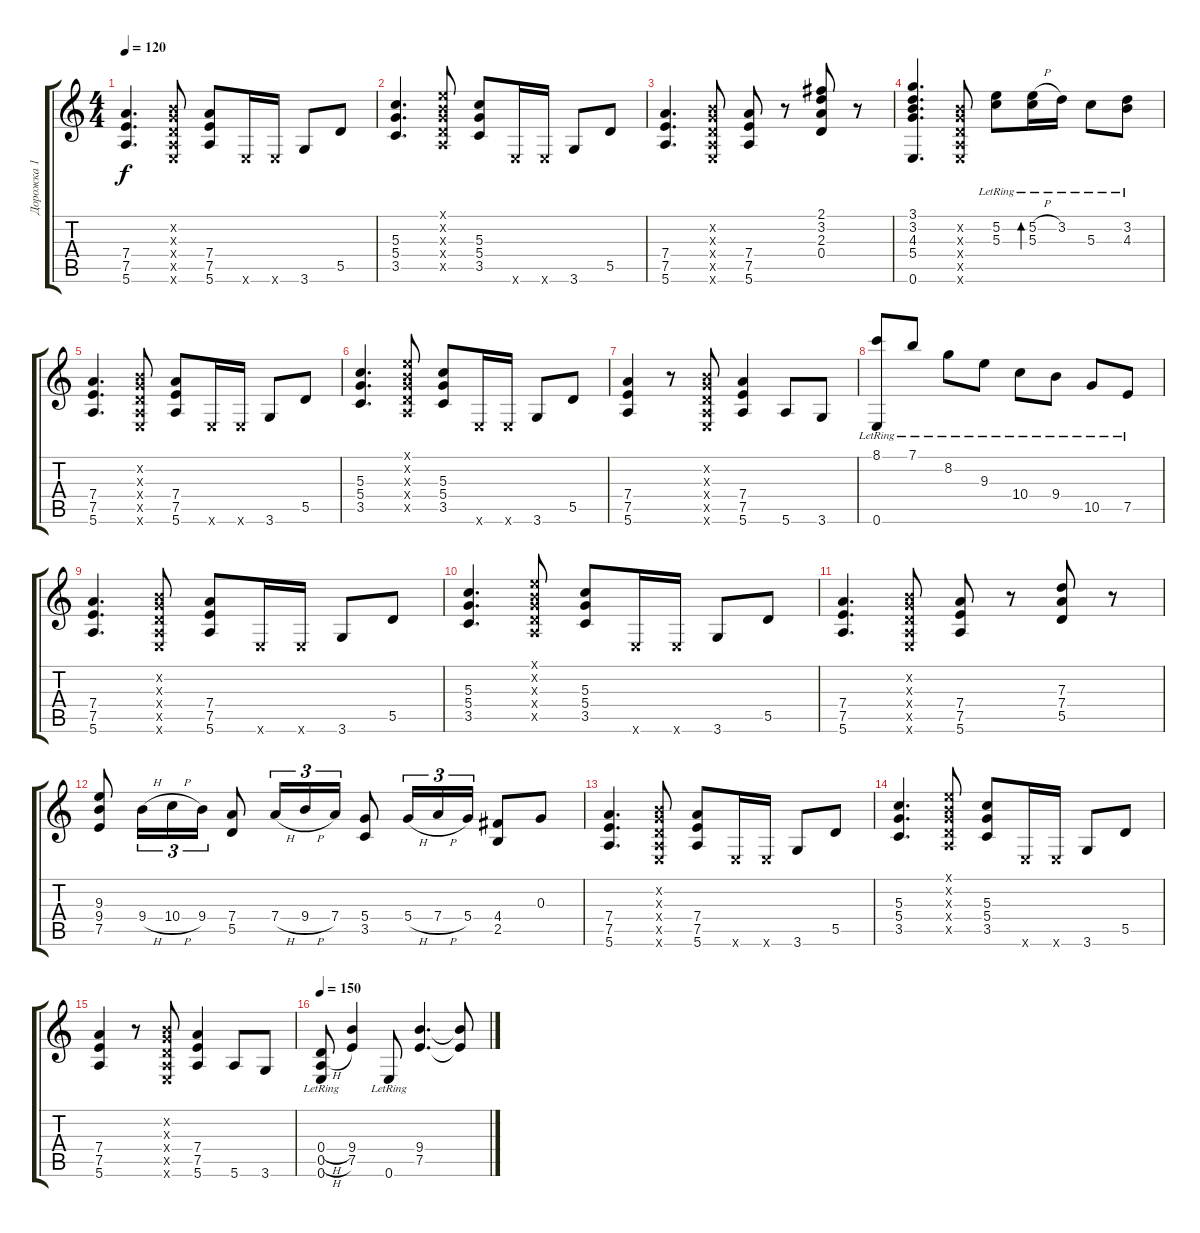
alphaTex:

\track ("Дорожка 1" "Дорожка 1") {instrument acousticguitarnylon}
\staff {score tabs}
\tuning (E4 B3 G3 D3 A2 E2) {hide}
\ts (4 4)
\tempo 120
\clef g2
\ks c
(7.4 7.5 5.6).4{d dy f} (0.2{x} 0.3{x} 0.4{x} 0.5{x} 0.6{x}).8 (7.4 7.5 5.6).8 0.6{x}.16 0.6{x}.16 3.6.8 5.5.8 |
(5.3 5.4 3.5).4{d} (0.1{x} 0.2{x} 0.3{x} 0.4{x} 0.5{x}).8 (5.3 5.4 3.5).8 0.6{x}.16 0.6{x}.16 3.6.8 5.5.8 |
(7.4 7.5 5.6).4{d} (0.2{x} 0.3{x} 0.4{x} 0.5{x} 0.6{x}).8 (7.4 7.5 5.6).8 r.8 (2.1 3.2 2.3 0.4).8 r.8 |
(3.1 3.2 4.3 5.4 0.6).4{d} (0.2{x} 0.3{x} 0.4{x} 0.5{x} 0.6{x}).8 (5.2{lr} 5.3{lr}).8 (5.2{h lr} 5.3).16{bd 240} 3.2{lr}.16 5.3{lr}.8 (3.2{lr} 4.3{lr}).8 |
(7.4 7.5 5.6).4{d} (0.2{x} 0.3{x} 0.4{x} 0.5{x} 0.6{x}).8 (7.4 7.5 5.6).8 0.6{x}.16 0.6{x}.16 3.6.8 5.5.8 |
(5.3 5.4 3.5).4{d} (0.1{x} 0.2{x} 0.3{x} 0.4{x} 0.5{x}).8 (5.3 5.4 3.5).8 0.6{x}.16 0.6{x}.16 3.6.8 5.5.8 |
(7.4 7.5 5.6).4 r.8 (0.2{x} 0.3{x} 0.4{x} 0.5{x} 0.6{x}).8 (7.4 7.5 5.6).4 5.6.8 3.6.8 |
(8.1{lr} 0.6{lr}).8 7.1{lr}.8 8.2{lr}.8 9.3{lr}.8 10.4{lr}.8 9.4{lr}.8 10.5{lr}.8 7.5{lr}.8 |
(7.4 7.5 5.6).4{d} (0.2{x} 0.3{x} 0.4{x} 0.5{x} 0.6{x}).8 (7.4 7.5 5.6).8 0.6{x}.16 0.6{x}.16 3.6.8 5.5.8 |
(5.3 5.4 3.5).4{d} (0.1{x} 0.2{x} 0.3{x} 0.4{x} 0.5{x}).8 (5.3 5.4 3.5).8 0.6{x}.16 0.6{x}.16 3.6.8 5.5.8 |
(7.4 7.5 5.6).4{d} (0.2{x} 0.3{x} 0.4{x} 0.5{x} 0.6{x}).8 (7.4 7.5 5.6).8 r.8 (7.3 7.4 5.5).8 r.8 |
(9.3 9.4 7.5).8 9.4{h}.16{tu (3 2)} 10.4{h}.16{tu (3 2)} 9.4.16{tu (3 2)} (7.4 5.5).8 7.4{h}.16{tu (3 2)} 9.4{h}.16{tu (3 2)} 7.4.16{tu (3 2)} (5.4 3.5).8 5.4{h}.16{tu (3 2)} 7.4{h}.16{tu (3 2)} 5.4.16{tu (3 2)} (4.4 2.5).8 0.3.8 |
(7.4 7.5 5.6).4{d} (0.2{x} 0.3{x} 0.4{x} 0.5{x} 0.6{x}).8 (7.4 7.5 5.6).8 0.6{x}.16 0.6{x}.16 3.6.8 5.5.8 |
(5.3 5.4 3.5).4{d} (0.1{x} 0.2{x} 0.3{x} 0.4{x} 0.5{x}).8 (5.3 5.4 3.5).8 0.6{x}.16 0.6{x}.16 3.6.8 5.5.8 |
(7.4 7.5 5.6).4 r.8 (0.2{x} 0.3{x} 0.4{x} 0.5{x} 0.6{x}).8 (7.4 7.5 5.6).4 5.6.8 3.6.8 |
\tempo 150
(0.4{h} 0.5{h} 0.6{lr}).8 (9.4 7.5).4 0.6{lr}.8 (9.4 7.5).4{d} (9.4{t} 7.5{t}).8
